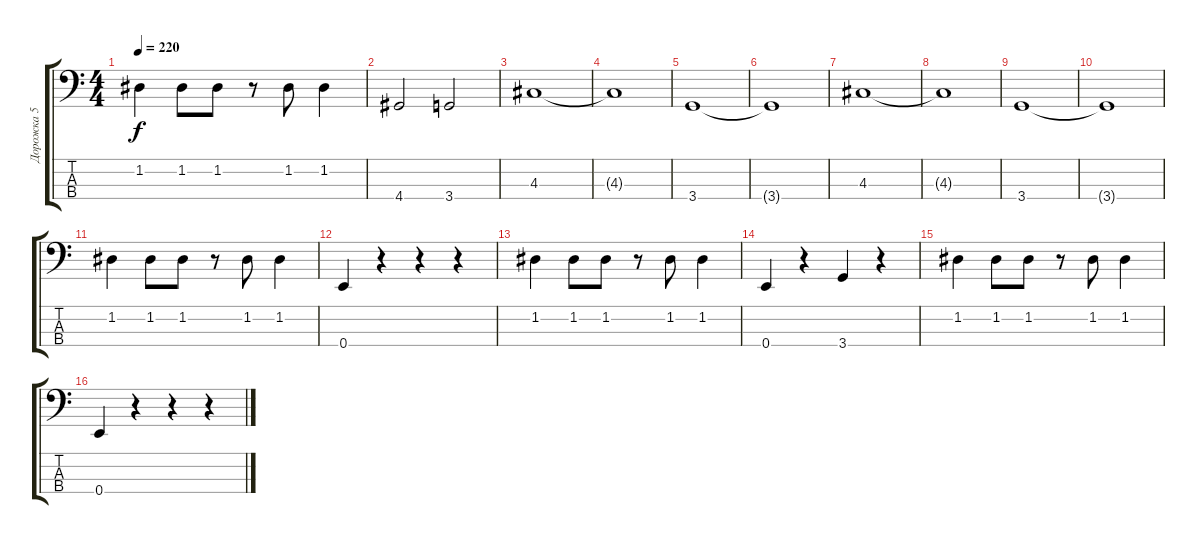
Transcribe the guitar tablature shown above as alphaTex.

\track ("Дорожка 5" "Дорожка 5") {instrument electricbassfinger}
\staff {score tabs}
\tuning (G2 D2 A1 E1) {hide}
\ts (4 4)
\tempo 220
\clef f4
\ks c
1.2.4{dy f} 1.2.8 1.2.8 r.8 1.2.8 1.2.4 |
4.4.2 3.4.2 |
4.3.1 |
4.3{t}.1 |
3.4.1 |
3.4{t}.1 |
4.3.1 |
4.3{t}.1 |
3.4.1 |
3.4{t}.1 |
1.2.4 1.2.8 1.2.8 r.8 1.2.8 1.2.4 |
0.4.4 r.4 r.4 r.4 |
1.2.4 1.2.8 1.2.8 r.8 1.2.8 1.2.4 |
0.4.4 r.4 3.4.4 r.4 |
1.2.4 1.2.8 1.2.8 r.8 1.2.8 1.2.4 |
0.4.4 r.4 r.4 r.4
